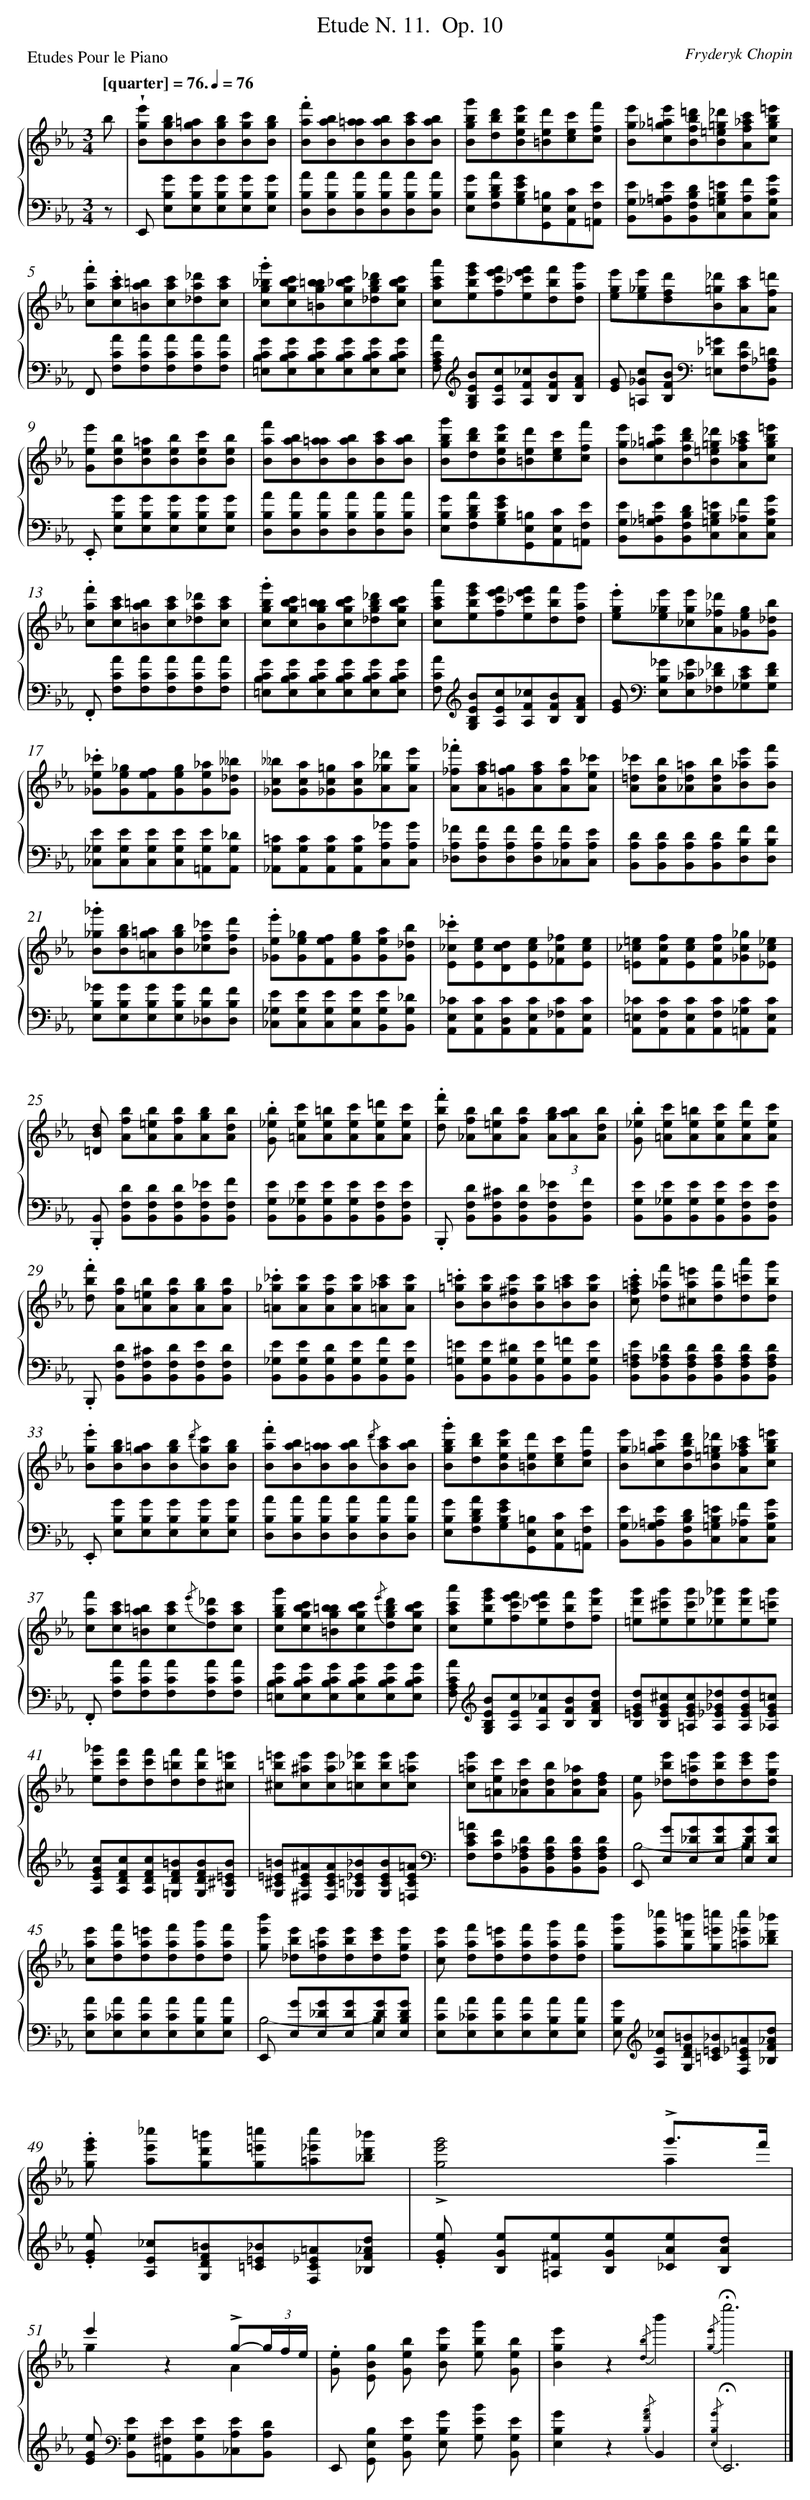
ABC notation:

X:1
T: Etude N. 11.	 Op. 10
C: Fryderyk Chopin
L: 1/8
M: 3/4
P: Etudes Pour le Piano
Q: "[quarter] = 76." 1/4=76
%%staves {1 2}
V: 1 clef=treble
V: 2 clef=bass
K: Eb
[V:1] b [I:setbarnb 1]|
[V:2] z |
[V:1] !wedge![e'gB][bgB][=agB][bgB][c'gB][bgB] |
[V:2] E,, [GB,E,][GB,E,][GB,E,][GB,E,][GB,E,] |
[V:1] .[f'aB][baB][=aaB][baB][c'aB][baB] |
[V:2] [AB,D,][AB,D,][AB,D,][AB,D,][AB,D,][AB,D,] |
[V:1] [g'bgB][d'bd][e'beB][d'e=B][c'ec][f'fc] |
[V:2] [GB,E,][ADB,F,][GEB,G,][=B,E,G,,][CE,A,,][EF,=A,,] |
[V:1] [e'gB][e'=a_gc][=d'bfB][_d'=g=eB][c'_afA][=e'bgc] |
[V:2] [EG,B,,][E=A,_G,B,,][DB,F,B,,][=EB,=G,C,][FA,C,][GCG,C,] |
[V:1] .[f'ac].[c'ac][=ba=B][c'ac][_d'a_d][c'ac] |
[V:2] F,, [ACF,][ACF,][ACF,][ACF,][ACF,] |
[V:1] .[g'_bgc][c'bgc][=bbg=B][c'_bgc][_d'bg_d][c'bgc] |
[V:2] [GCB,=E,][GCB,E,][GCB,E,][GCB,E,][GCB,E,][GCB,E,] |
[V:1] [a'c'ac][g'e'be][f'e'c'f][f'e'_c'e][f'bd][g'ad] |
[V:2] [ACA,F,][K:clef=treble] [BEB,G,][cEA,][_cFA,][BFB,][AFB,] |
[V:1] [e'ge][e'_ge][d'fd][_d'=gB][c'aA][=d'fA] |
[V:2] [GE] [c_G=A,][BFB,][K:clef=bass] [=G_D=E,][FCF,][=D_A,F,B,,] |
[V:1] [e'eG][beB][=aeB][beB][c'eB][beB] |
[V:2] .E,, [GB,E,][GB,E,][GB,E,][GB,E,][GB,E,] |
[V:1] [f'aB][baB][=aaB][baB][c'aB][baB] |
[V:2] [AB,D,][AB,D,][AB,D,][AB,D,][AB,D,][AB,D,] |
[V:1] [g'bgB][d'bd][e'beB][d'e=B][c'ec][f'fc] |
[V:2] [GB,E,][ADB,F,][GEB,G,][=B,E,G,,][CE,A,,][EF,=A,,] |
[V:1] [e'gB][e'=a_gc][d'bfB][_d'=g=eB][c'_afA][=e'bgc] |
[V:2] [EG,B,,][E=A,_G,B,,][DB,F,B,,][=EB,=G,C,][F_A,C,][GCG,C,] |
[V:1] .[f'ac][c'ac][=ba=B][c'ac][_d'a_d][c'ac] |
[V:2] .F,, [ACF,][ACF,][ACF,][ACF,][ACF,] |
[V:1] .[g'bgc][c'bgc][=bbgB][c'bgc][_d'bg_d][c'bgc] |
[V:2] [GCB,=E,][GCB,E,][GCB,E,][GCB,E,][GCB,E,][GCB,E,] |
[V:1] [a'c'ac][g'e'be][f'e'c'f][f'e'_c'e][f'bd][g'ad] |
[V:2] [ACF,][K:clef=treble] [BEB,G,][cEA,][_cFA,][BFB,][AFB,] |
[V:1] .[e'ge][e'_ge][e'g_c][_d'_fA][ge_G][b_dG] |
[V:2] [GE][K:clef=bass] [_GB,E,][G_CE,][_F_D_F,][EC_G,][FDG,] |
[V:1] .[_c'e_G][_geG][feF][geG][_aeG][__b_dG] |
[V:2] [E_G,_C,][EG,C,][EG,C,][EG,C,][EG,=A,,][_DG,A,,] |
[V:1] [__bc_G][acG][=gc_G][acG][_d'_gA][e'gA] |
[V:2] [=CG,_A,,][CG,A,,][CG,A,,][CG,A,,][_GA,C,][GA,C,] |
[V:1] .[_f'_fA][afA][=gf=G][afA][bfA][_c'eA] |
[V:2] [_FA,_D,][FA,D,][FA,D,][FA,D,][FA,_C,][EA,C,] |
[V:1] [_c'=dA][bdA][=ad_A][bdA][e'_aB][f'aB] |
[V:2] [DA,B,,][DA,B,,][DA,B,,][DA,B,,][FB,D,][FB,D,] |
[V:1] .[_g'_gB][bgB][=ag=A][bgB][_c'f_c][d'fB] |
[V:2] [_GB,E,][GB,E,][GB,E,][GB,E,][FB,_D,][FB,D,] |
[V:1] .[e'e_G][_geG][feF][geG][aeG][b_dG] |
[V:2] [E_G,_C,][EG,C,][EG,C,][EG,C,][EG,B,,][_DG,B,,] |
[V:1] .[_c'_cE][ecE][dcD][ecE][_fc_F][ecE] |
[V:2] [_CE,A,,][CE,A,,][CD,A,,][CE,A,,][C_F,A,,][CE,A,,] |
[V:1] [=e_c=E][fcF][ecE][fcF][_gc_G][_ec_E] |
[V:2] [_C=E,A,,][CF,A,,][CE,A,,][CF,A,,][C_G,=A,,][CE,A,,] |
[V:1] [dB=D] [bfA][b=eA][bfA][bgA][bdA] |
[V:2] .[B,,B,,,] [DF,B,,][DF,B,,][DF,B,,][_EF,B,,][FF,B,,] |
[V:1] .[b_eG] [c'e=A][=beA][c'eA][=d'eA][c'eA] |
[V:2] [EG,B,,][E_G,B,,][EG,B,,][EG,B,,][EF,B,,][EF,B,,] |
[V:1] .[f'bd] [bf_A][b=eA][bfA] (3[bgA][baA][bdA] |
[V:2] .B,,, [DF,B,,][^CF,B,,][DF,B,,][_EF,B,,][FF,B,,] |
[V:1] .[b_eG] [c'e=A][=beA][c'eA][d'eA][c'eA] |
[V:2] [EG,B,,][E_G,B,,][EG,B,,][EG,B,,][EF,B,,][EF,B,,] |
[V:1] .[f'bd] [bfA][b=eA][bfA][bgA][bfA] |
[V:2] .B,,, [DF,B,,][^CF,B,,][DF,B,,][EF,B,,][DF,B,,] |
[V:1] .[_c'_g=A][c'gA][c'fA][c'gA][c'_a=A][c'gA] |
[V:2] [E_G,B,,][EG,B,,][DG,B,,][EG,B,,][FG,B,,][EG,B,,] |
[V:1] .[=c'=gB][c'gB][c'^fB][c'gB][c'=aB][c'gB] |
[V:2] [=E=G,B,,][EG,B,,][^DG,B,,][EG,B,,][=FG,B,,][EG,B,,] |
[V:1] .[c'=afc] [f'_ad][=e'a^c][f'ad][a'=c'd][g'bd] |
[V:2] [E=A,F,B,,][D_A,F,B,,][DA,F,B,,][DA,F,B,,][DA,F,B,,][DA,F,B,,] |
[V:1] .[e'gB][bgB][=agB][bgB]{/d'}[c'gB][bgB] |
[V:2] .E,, [GB,E,][GB,E,][GB,E,][GB,E,][GB,E,] |
[V:1] .[f'aB][baB][=aaB][baB]{/d'}[c'aB][baB] |
[V:2] [AB,D,][AB,D,][AB,D,][AB,D,][AB,D,][AB,D,] |
[V:1] .[g'bgB][d'bd][e'beB][d'e=B][c'ec][f'fc] |
[V:2] [GB,E,][ADB,F,][GEB,G,][=B,E,G,,][CE,A,,][EF,=A,,] |
[V:1] [e'gB][e'=a_gc][d'bfB][_d'=g=eB][c'_afA][=e'bgc] |
[V:2] [EG,B,,][E=A,_G,B,,][DB,F,B,,][=EB,=G,C,][F_A,C,][GCG,C,] |
[V:1] [f'ac][c'ac][=ba=B][c'ac]{/e'}[_d'ad][c'ac] |
[V:2] .F,, [ACF,][ACF,][ACF,][ACF,][ACF,] |
[V:1] [g'bgc][c'bgc][=bbg=B][c'bgc]{/e'}[d'bgd][c'bgc] |
[V:2] [GCB,=E,][GCB,E,][GCB,E,][GCB,E,][GCB,E,][GCB,E,] |
[V:1] [a'c'ac][g'e'be][f'e'c'f][f'e'_c'e][f'bd][g'd'f] |
[V:2] [ACA,F,][K:clef=treble] [BEB,G,][cEA,][_cFA,][BFB,][dAFB,] |
[V:1] [g'd'=e][g'^c'e][g'c'e][_g'_d'_e][g'd'e][g'=c'e] |
[V:2] [dG=EB,][^cGEB,][cGE=A,][_d_G_EA,][dGEA,][=cGE_A,] |
[V:1] [_g'c'e][f'c'd][f'c'd][f'=bd][f'bd][=e'b^c] |
[V:2] [cGEA,][cFDA,][cFDA,][=BFD=G,][BFDG,][B=E^CG,] |
[V:1] [=e'=b^c][e'^ac][e'ac][_e'_b=c][e'bc][e'=ac] |
[V:2] [=B=E^CG,][^AEC^F,][AECF,][_B_E=C_G,][BECG,][=AEC=F,][K:clef=bass] |
[V:1] [e'=ac][c'e=A][c'd_A][bdA][_adA][fdA] |
[V:2] [=AECF,][FCF,][D_A,F,B,,][DA,F,B,,][DA,F,B,,][DA,F,B,,] |
[V:1] [eG] [e'b_d][e'=ad][e'bd][e'c'd][e'gd] |
[V:2] E,, [GE,][G_DE,][GDE,][GDE,][GDE,] & B,4-B,2 |
[V:1] [e'ac][f'ad][=e'ad][f'ad][g'ad][f'ad] |
[V:2] [ACE,][A_CE,][ACE,][ACE,][AB,E,][AB,E,] |
[V:1] [b'e'g] [e'b_d][e'=ad][e'bd][e'c'd][e'gd] |
[V:2] E,, [GE,][G_DE,][GDE,][GDE,][GDB,E,] & B,4-B,2 |
[V:1] [e'ac] [f'ad][=e'ad][f'ad][g'ad][f'ad] |
[V:2] [ACE,][A_CE,][ACE,][ACE,][AB,E,][AB,E,] |
[V:1] [b'e'g][_c''e'a][=b'd'g][=c''=e'g][c''_e'=a][_b'd'_b] |
[V:2] [GB,E,][K:clef=treble] [_cEA,][=BFDG,][_B=E=C][=A_ECF,][d_AF_B,] |
[V:1] .[g'e'g] [_c''e'a][=b'd'g][=c''=e'g][c''_e'=a][_b'd'_b] |
[V:2] .[eGE] [_cEA,][=BFDG,][_B=E=C][=A_ECF,][d_AF_B,] |
[V:1] x4!accent!g'3/f'/ & !accent![g'4e'4g4]a2 |
[V:2] .[eGE] [eGB,][e^F=A,][eGB,][eA_C][dAB,] |
[V:1] e'2x2!accent!g-(3g/f/e/ & g2z2A2 |
[V:2] [eGE][K:clef=bass] [EG,B,,][E^F,=A,,][EG,B,,][EA,_C,][DA,B,,] |
[V:1] .[eG] [gBE] [beG] [e'gB] [g'be] [beG] |
[V:2] E,, [B,E,G,,] [EG,B,,] [GB,E,] [BEG,] [EG,B,,] |
[V:1] [e'2g2B2]z2{/[bd]}b'2 |
[V:2] [G2B,2E,2]z2{/[AFB,]}B,,2 |
[V:1] {/[e'g]}!fermata!e''6 |]
[V:2] {/[GB,E,]}!fermata!E,,6 |]
